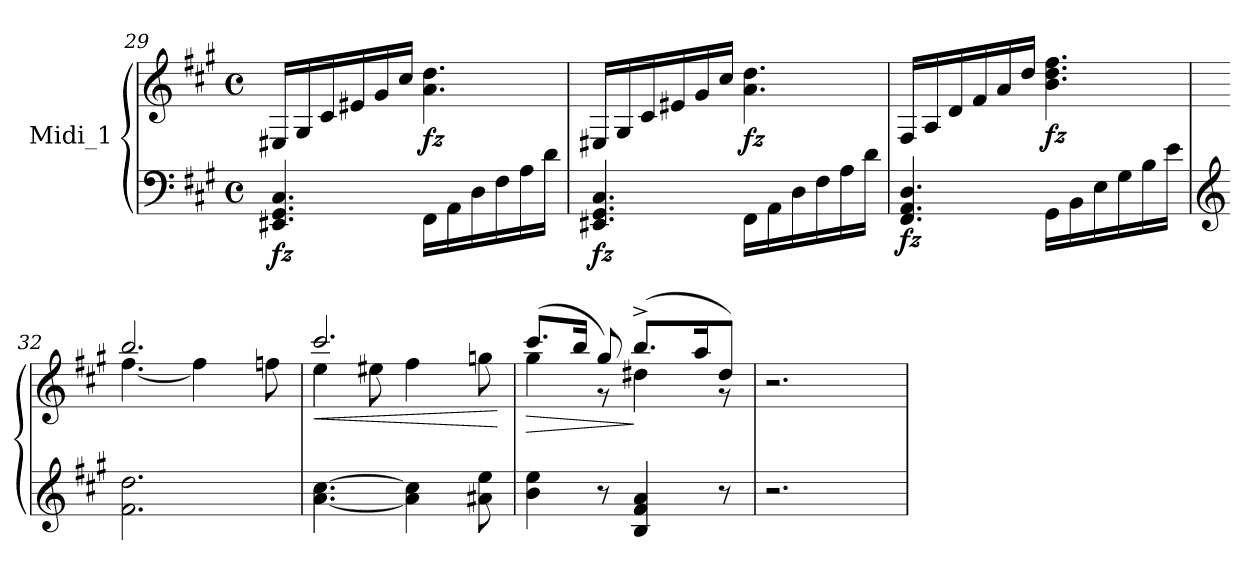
**kern	**kern	**dynam
*part1	*part1	*part1
*staff2	*staff1	*staff1/2
*I"Midi_1	*	*
*clefF4	*clefG2	*
*k[f#c#g#]	*k[f#c#g#]	*
*A:	*A:	*
*M4/4	*M4/4	*
*met(c)	*met(c)	*
=29	=29	=29
!	!	!LO:DY:b=2
4.EE#X/ 4.GG#/ 4.C#/	16E#X/LL	fz
.	16G#/	.
.	16c#/	.
.	16e#X/	.
.	16g#/	.
.	16cc#/JJ	.
!	!	!LO:DY:b
16FF#\LL	4.a\ 4.dd\	fz
16AA\	.	.
16D\	.	.
16F#\	.	.
16A\	.	.
16d\JJ	.	.
!!LO:LB:g=z
=30	=30	=30
!	!	!LO:DY:b=2
4.EE#X/ 4.GG#/ 4.C#/	16E#X/LL	fz
.	16G#/	.
.	16c#/	.
.	16e#X/	.
.	16g#/	.
.	16cc#/JJ	.
!	!	!LO:DY:b
16FF#\LL	4.a\ 4.dd\	fz
16AA\	.	.
16D\	.	.
16F#\	.	.
16A\	.	.
16d\JJ	.	.
!!LO:LB:g=z
=31	=31	=31
*	*MM85	*
*^	*^	*
!	!	!	!	!LO:DY:b=2
4.FF#/ 4.AA/ 4.D/	2ryy	16F#/LL	2ryy	fz
.	.	16A/	.	.
.	.	16d/	.	.
.	.	16f#/	.	.
.	.	16a/	.	.
.	.	16dd/JJ	.	.
!	!	!	!	!LO:DY:b
16GG#\LL	.	4.b\ 4.dd\ 4.ff#\	.	fz
16BB\	.	.	.	.
16E\	4ryy	.	4ryy	.
16G#\	.	.	.	.
16B\	.	.	.	.
16e\JJ	.	.	.	.
=32	=32	=32	=32	=32
*clefG2	*	*	*	*
2.f#\ 2.dd\	2ryy	2.bb/	[4.ff#\	.
.	.	.	4ff#\]	.
.	4ryy	.	.	.
.	.	.	8ffn\	.
=33	=33	=33	=33	=33
!	!	!	!	!LO:HP:b
[4.a\ [4.cc#\	2ryy	2.ccc#/	4ee\	<
.	.	.	8ee#X\	.
4a\] 4cc#\]	.	.	4ff#\	.
.	4ryy	.	.	.
8a#X\ 8ee\	.	.	8ggn\	.
*v	*v	*	*	*
*	*v	*v	*
.	.	[
=34	=34	=34
*^	*	*
!	!	!	!LO:HP:b
*	*	*^	*
4b\ 4ee\	2ryy	(>8.ccc#/L	4gg#i\	>
.	.	16bb/Jk	.	.
8r	.	8gg#i/)	8r	.
4B/ 4f#/ 4a/	.	(>8.bb^/L	4dd#X\	]
.	4ryy	.	.	.
.	.	16aa/K	.	.
8r	.	8dd#/J)	8r	.
=35	=35	=35	=35	=35
2.r	2ryy	2.r	2ryy	.
.	4ryy	.	4ryy	.
*v	*v	*	*	*
*	*v	*v	*
=	=	=
*-	*-	*-
